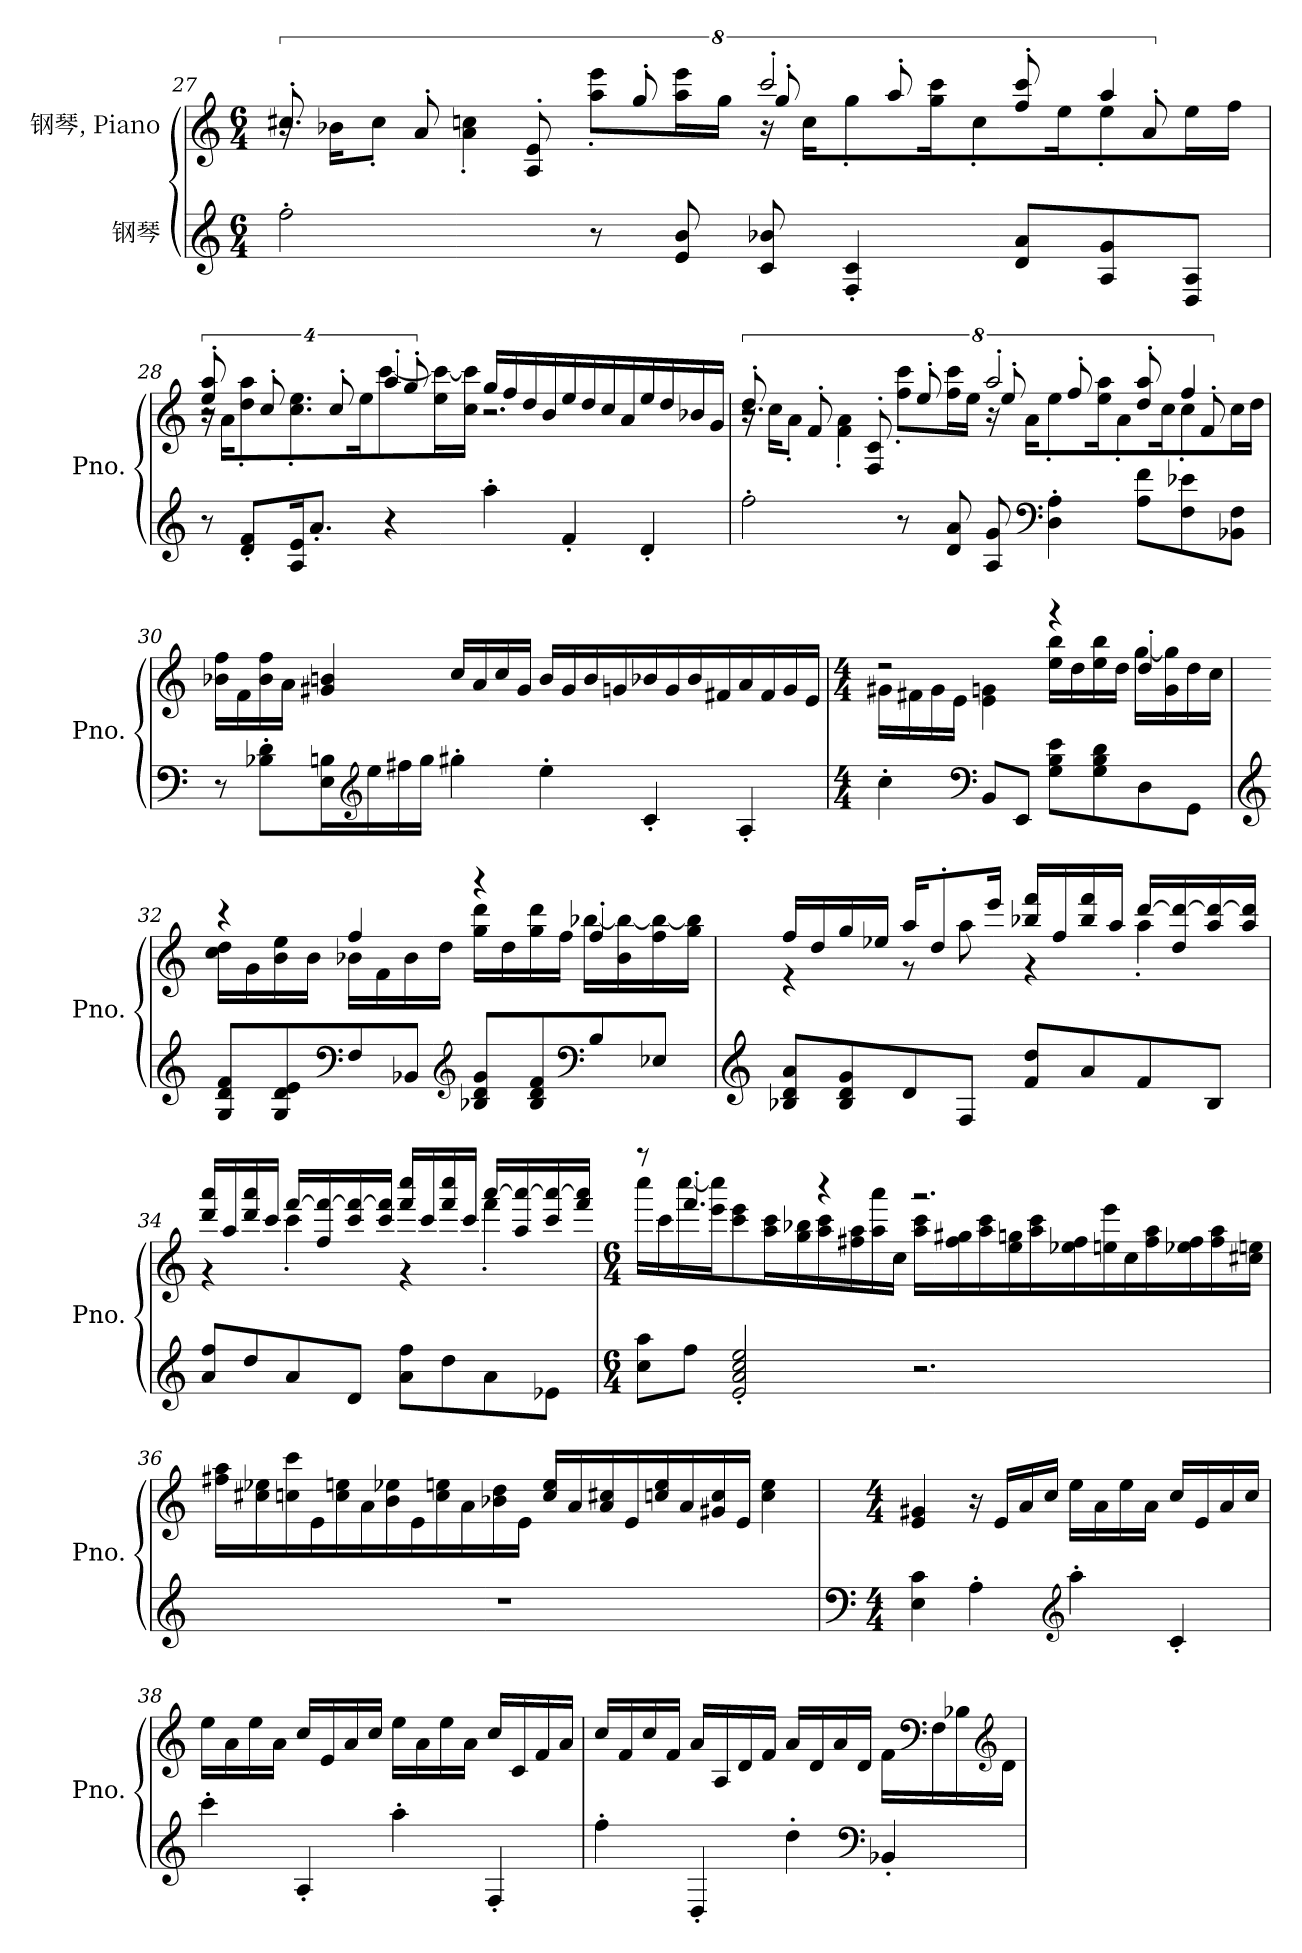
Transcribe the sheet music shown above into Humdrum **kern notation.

**kern	**kern
*part2	*part1
*staff2	*staff1
*I"钢琴	*I"钢琴, Piano
*	*I'Pno.
!!LO:PB:g=z
*clefG2	*clefG2
*k[]	*k[]
*M6/4	*M6/4
=27	=27
*	*^
*	*	*^
2ff'\	2.r	16r	16%3cc#X'/
.	.	16b-X\KL	.
.	.	8cc#'\J	.
.	.	.	16%3a'/
.	.	4a\' 4ccn\'	.
.	.	.	16%3A/' 16%3e/'
8r	.	8aa\' 8eee\'L	.
.	.	.	16%3gg'/
8e/ 8b/	.	16aa\ 16eee\L	.
.	.	16gg\JJ	.
8c/ 8b-X/	2ccc'/	16r	16%3gg'/
.	.	16cc\KL	.
4F/' 4c/'	.	8gg'\	.
.	.	.	16%3aa'/
.	.	16gg\ 16ccc\K	.
.	.	8cc'\	.
8d/ 8a/L	.	.	16%3ff/' 16%3ccc/'
.	.	16ee\K	.
8A/ 8g/	4aa/	8ee'\	.
.	.	.	16%3a'/
8D/ 8A/J	.	16ee\L	.
.	.	16ff\JJ	.
!!LO:LB:g=z	!!	!!
=28	=28	=28	=28
8r	2r	16r	16%3ee/' 16%3aa/'
.	.	16a\KL	.
8d/' 8f/'L	.	8dd\' 8aa\'	.
.	.	.	16%3cc'/
16A/ 16e/K	.	8.cc\' 8.ee\'	.
8.a'/J	.	.	.
.	.	.	16%3cc'/
.	.	16ee\K	.
4r	4aa'/	[8ccc\	.
.	.	.	16%3gg'/
.	.	16ee\ 16ccc\_L	.
.	.	16cc\ 16ccc\]JJ	.
4aa'\	2.r	2.r	16gg/LL
.	.	.	16ff/
.	.	.	16dd/
.	.	.	16b/
4f'/	.	.	16ee/
.	.	.	16dd/
.	.	.	16cc/
.	.	.	16a/
4d'/	.	.	16ee/
.	.	.	16dd/
.	.	.	16b-X/
.	.	.	16g/JJ
!!LO:LB:g=z	!!	!!
=29	=29	=29	=29
2ff'\	2.r	16r	16%3dd'/
.	.	16cc\KL	.
.	.	8a'\J	.
.	.	.	16%3f'/
.	.	4f\' 4a\'	.
.	.	.	16%3F/' 16%3c/'
8r	.	8ff\' 8ccc\'L	.
.	.	.	16%3ee'/
8d/ 8a/	.	16ff\ 16ccc\L	.
.	.	16ee\JJ	.
8A/ 8g/	2aa'/	16r	16%3ee'/
.	.	16a\KL	.
*clefF4	*	*	*
4D\' 4A\'	.	8ee'\	.
.	.	.	16%3ff'/
.	.	16ee\ 16aa\K	.
.	.	8a'\	.
8A\ 8f\L	.	.	16%3dd/' 16%3aa/'
.	.	16cc\K	.
8F\ 8e-X\	4ff/	8cc'\	.
.	.	.	16%3f'/
8BB-X\ 8F\J	.	16cc\L	.
.	.	16dd\JJ	.
*	*v	*v	*v
!!LO:LB:g=z
=30	=30
8r	16b-X\ 16ff\LL
.	16f\
8B-X\' 8d\'L	16b-\ 16ff\
.	16a\JJ
16E\ 16Bn\L	4g#X/ 4bn/
*clefG2	*
16ee\	.
16ff#X\	.
16gg\JJ	.
4gg#X'\	16cc/LL
.	16a/
.	16cc/
.	16g#/JJ
4ee'\	16b/LL
.	16g#/
.	16b/
.	16gn/
4c'/	16b-X/
.	16g/
.	16b-/
.	16f#X/
4A'/	16a/
.	16f#/
.	16g/
.	16e/JJ
!!LO:LB:g=z
=31	=31
*M4/4	*M4/4
*	*^
4cc'\	2r	16g#X\LL
.	.	16f#X\
.	.	16g#\
.	.	16e\JJ
*clefF4	*	*
8BB/L	.	4e\ 4gn\
8EE/J	.	.
8G\ 8B\ 8e\L	4r	16ee\ 16bb\LL
.	.	16dd\
8G\ 8B\ 8d\	.	16ee\ 16bb\
.	.	16dd\JJ
8D\	4dd'/	[16gg\LL
.	.	16g\ 16gg\]
8GG\J	.	16dd\
.	.	16cc\JJ
=32	=32	=32
*clefG2	*	*
8G/ 8d/ 8f/L	4r	16cc\ 16dd\LL
.	.	16g\
8G/ 8d/ 8e/	.	16b\ 16ee\
.	.	16b\JJ
*clefF4	*	*
8F/	4ff/	16b-X\LL
.	.	16f\
8BB-X/J	.	16b-\
.	.	16dd\JJ
*clefG2	*	*
8B-X/ 8d/ 8g/L	4r	16gg\ 16ddd\LL
.	.	16dd\
8B-/ 8d/ 8f/	.	16gg\ 16ddd\
.	.	16ff\JJ
*clefF4	*	*
8B-/	4ff'/	[16bb-X\LL
.	.	16b-\ 16bb-\_
8E-X/J	.	16ff\ 16bb-\_
.	.	16gg\ 16bb-\]JJ
!!LO:LB:g=z	!!
=33	=33	=33
*clefG2	*	*
8B-X/ 8d/ 8a/L	16ff/LL	4r
.	16dd/	.
8B-/ 8d/ 8g/	16gg/	.
.	16ee-X/JJ	.
8d/	16aa/KL	8r
.	8dd'/	.
8F/J	.	8aa\
.	16eee/Jk	.
8f/ 8dd/L	16bb-X/ 16fff/LL	4r
.	16ff/	.
8a/	16bb-/ 16fff/	.
.	16aa/JJ	.
8f/	[16ddd/LL	4aa'\
.	16dd/ 16ddd/_	.
8B-/J	16aa/ 16ddd/_	.
.	16aa/ 16ddd/]JJ	.
!!LO:PB:g=z	!!
=34	=34	=34
8a/ 8ff/L	16ddd/ 16aaa/LL	4r
.	16aa/	.
8dd/	16ddd/ 16aaa/	.
.	16ccc/JJ	.
8a/	[16fff/LL	4ccc'\
.	16ff/ 16fff/_	.
8d/J	16ccc/ 16fff/_	.
.	16ccc/ 16fff/]JJ	.
8a\ 8ff\L	16fff/ 16cccc/LL	4r
.	16ccc/	.
8dd\	16fff/ 16cccc/	.
.	16ccc/JJ	.
8a\	[16aaa/LL	4fff'\
.	16aa/ 16aaa/_	.
8e-X\J	16ccc/ 16aaa/_	.
.	16fff/ 16aaa/]JJ	.
!!LO:LB:g=z	!!
=35	=35	=35
*M6/4	*M6/4	*
8cc\ 8aa\L	8r	16cccc\LL
.	.	16ccc\
8ff\J	4.fff'/	[16cccc\
.	.	16eee\ 16cccc\]J
*	*MM140	*
2e/' 2a/' 2cc/' 2ee/'	.	8ccc\ 8eee\
.	.	16aa\ 16ccc\L
.	.	16gg\ 16bb-X\
.	4r	16aa\ 16ccc\
.	.	16ff#X\ 16aa\
.	.	16aa\ 16aaa\
.	.	16cc\JJ
2.r	2.r	16aa\ 16ccc\LL
.	.	16ff#\ 16gg#X\
.	.	16aa\ 16ccc\
.	.	16ee\ 16ggn\
.	.	16aa\ 16ccc\
.	.	16ee-X\ 16ff#\
.	.	16een\ 16eee\
.	.	16cc\
.	.	16ff#\ 16aa\
.	.	16ee-X\ 16ff#\
.	.	16ff#\ 16aa\
.	.	16cc#X\ 16een\JJ
*	*v	*v
!!LO:LB:g=z
=36	=36
1.r	16ff#X\ 16aa\LL
.	16cc#X\ 16ee-X\
.	16ccn\ 16ccc\
.	16e\
.	16cc\ 16een\
.	16a\
.	16b\ 16ee-X\
.	16e\
.	16cc\ 16een\
.	16a\
.	16b-X\ 16dd\
.	16e\JJ
.	16cc/ 16ee/LL
.	16a/
.	16a/ 16cc#X/
.	16e/
.	16ccn/ 16ee/
.	16a/
.	16g#X/ 16cc/
.	16e/JJ
.	4cc\ 4ee\
=37	=37
*clefF4	*
*M4/4	*M4/4
4E\ 4c\	4e/ 4g#X/
*	*MM135
4A'\	16r
.	16e/LL
.	16a/
.	16cc/JJ
*clefG2	*
4aa'\	16ee\LL
.	16a\
.	16ee\
.	16a\JJ
4c'/	16cc/LL
.	16e/
.	16a/
.	16cc/JJ
!!LO:LB:g=z
=38	=38
4ccc'\	16ee\LL
.	16a\
.	16ee\
.	16a\JJ
4A'/	16cc/LL
.	16e/
.	16a/
.	16cc/JJ
4aa'\	16ee\LL
.	16a\
.	16ee\
.	16a\JJ
4F'/	16cc/LL
.	16c/
.	16f/
.	16a/JJ
=39	=39
4ff'\	16cc/LL
.	16f/
.	16cc/
.	16f/JJ
4D'/	16a/LL
.	16A/
.	16d/
.	16f/JJ
4dd'\	16a/LL
.	16d/
.	16a/
.	16d/JJ
*clefF4	*
4BB-X'/	16f\LL
*	*clefF4
.	16F\
.	16B-X\
*	*clefG2
.	16d\JJ
=	=
*-	*-
